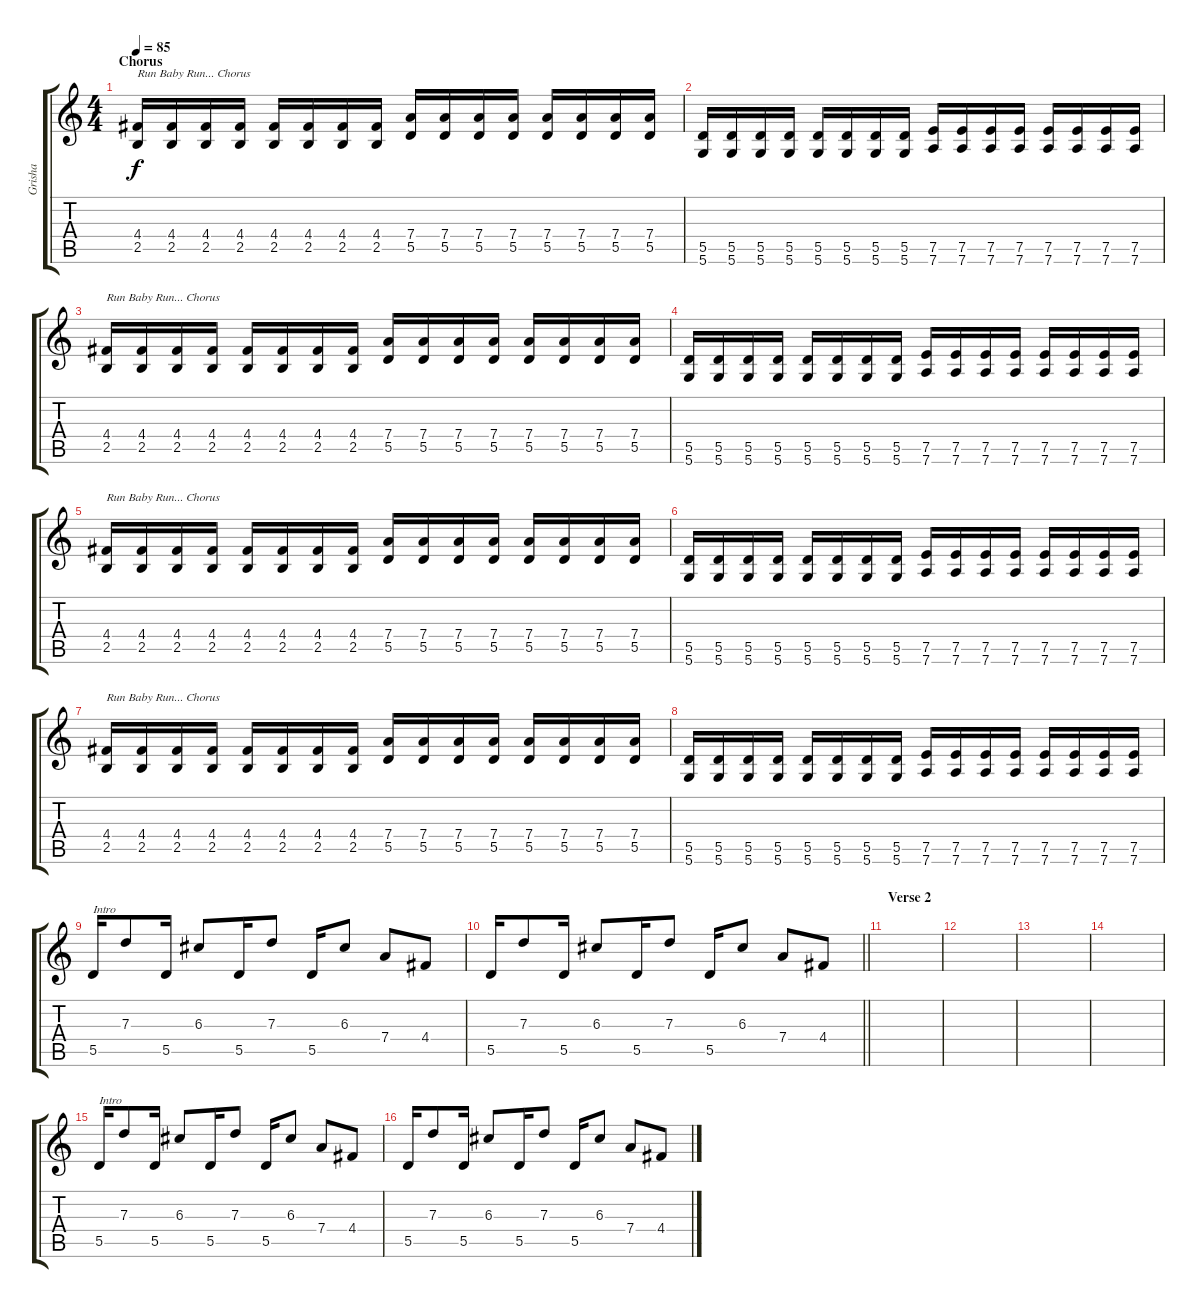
\track ("Grisha" "Grisha") {instrument overdrivenguitar}
\staff {score tabs}
\tuning (E4 B3 G3 D3 A2 D2) {hide}
\ts (4 4)
\section ("" "Chorus")
\tempo 85
\clef g2
\ks c
(4.4 2.5).16{txt "Run Baby Run... Chorus" dy f} (4.4 2.5).16 (4.4 2.5).16 (4.4 2.5).16 (4.4 2.5).16 (4.4 2.5).16 (4.4 2.5).16 (4.4 2.5).16 (7.4 5.5).16 (7.4 5.5).16 (7.4 5.5).16 (7.4 5.5).16 (7.4 5.5).16 (7.4 5.5).16 (7.4 5.5).16 (7.4 5.5).16 |
(5.5 5.6).16 (5.5 5.6).16 (5.5 5.6).16 (5.5 5.6).16 (5.5 5.6).16 (5.5 5.6).16 (5.5 5.6).16 (5.5 5.6).16 (7.5 7.6).16 (7.5 7.6).16 (7.5 7.6).16 (7.5 7.6).16 (7.5 7.6).16 (7.5 7.6).16 (7.5 7.6).16 (7.5 7.6).16 |
(4.4 2.5).16{txt "Run Baby Run... Chorus"} (4.4 2.5).16 (4.4 2.5).16 (4.4 2.5).16 (4.4 2.5).16 (4.4 2.5).16 (4.4 2.5).16 (4.4 2.5).16 (7.4 5.5).16 (7.4 5.5).16 (7.4 5.5).16 (7.4 5.5).16 (7.4 5.5).16 (7.4 5.5).16 (7.4 5.5).16 (7.4 5.5).16 |
(5.5 5.6).16 (5.5 5.6).16 (5.5 5.6).16 (5.5 5.6).16 (5.5 5.6).16 (5.5 5.6).16 (5.5 5.6).16 (5.5 5.6).16 (7.5 7.6).16 (7.5 7.6).16 (7.5 7.6).16 (7.5 7.6).16 (7.5 7.6).16 (7.5 7.6).16 (7.5 7.6).16 (7.5 7.6).16 |
(4.4 2.5).16{txt "Run Baby Run... Chorus"} (4.4 2.5).16 (4.4 2.5).16 (4.4 2.5).16 (4.4 2.5).16 (4.4 2.5).16 (4.4 2.5).16 (4.4 2.5).16 (7.4 5.5).16 (7.4 5.5).16 (7.4 5.5).16 (7.4 5.5).16 (7.4 5.5).16 (7.4 5.5).16 (7.4 5.5).16 (7.4 5.5).16 |
(5.5 5.6).16 (5.5 5.6).16 (5.5 5.6).16 (5.5 5.6).16 (5.5 5.6).16 (5.5 5.6).16 (5.5 5.6).16 (5.5 5.6).16 (7.5 7.6).16 (7.5 7.6).16 (7.5 7.6).16 (7.5 7.6).16 (7.5 7.6).16 (7.5 7.6).16 (7.5 7.6).16 (7.5 7.6).16 |
(4.4 2.5).16{txt "Run Baby Run... Chorus"} (4.4 2.5).16 (4.4 2.5).16 (4.4 2.5).16 (4.4 2.5).16 (4.4 2.5).16 (4.4 2.5).16 (4.4 2.5).16 (7.4 5.5).16 (7.4 5.5).16 (7.4 5.5).16 (7.4 5.5).16 (7.4 5.5).16 (7.4 5.5).16 (7.4 5.5).16 (7.4 5.5).16 |
(5.5 5.6).16 (5.5 5.6).16 (5.5 5.6).16 (5.5 5.6).16 (5.5 5.6).16 (5.5 5.6).16 (5.5 5.6).16 (5.5 5.6).16 (7.5 7.6).16 (7.5 7.6).16 (7.5 7.6).16 (7.5 7.6).16 (7.5 7.6).16 (7.5 7.6).16 (7.5 7.6).16 (7.5 7.6).16 |
5.5.16{txt "Intro"} 7.3.8 5.5.16 6.3.8 5.5.16 7.3.8 5.5.16 6.3.8 7.4.8 4.4.8 |
\barLineRight lightlight
5.5.16 7.3.8 5.5.16 6.3.8 5.5.16 7.3.8 5.5.16 6.3.8 7.4.8 4.4.8 |
\section ("" "Verse 2")
|
|
|
|
5.5.16{txt "Intro"} 7.3.8 5.5.16 6.3.8 5.5.16 7.3.8 5.5.16 6.3.8 7.4.8 4.4.8 |
5.5.16 7.3.8 5.5.16 6.3.8 5.5.16 7.3.8 5.5.16 6.3.8 7.4.8 4.4.8
